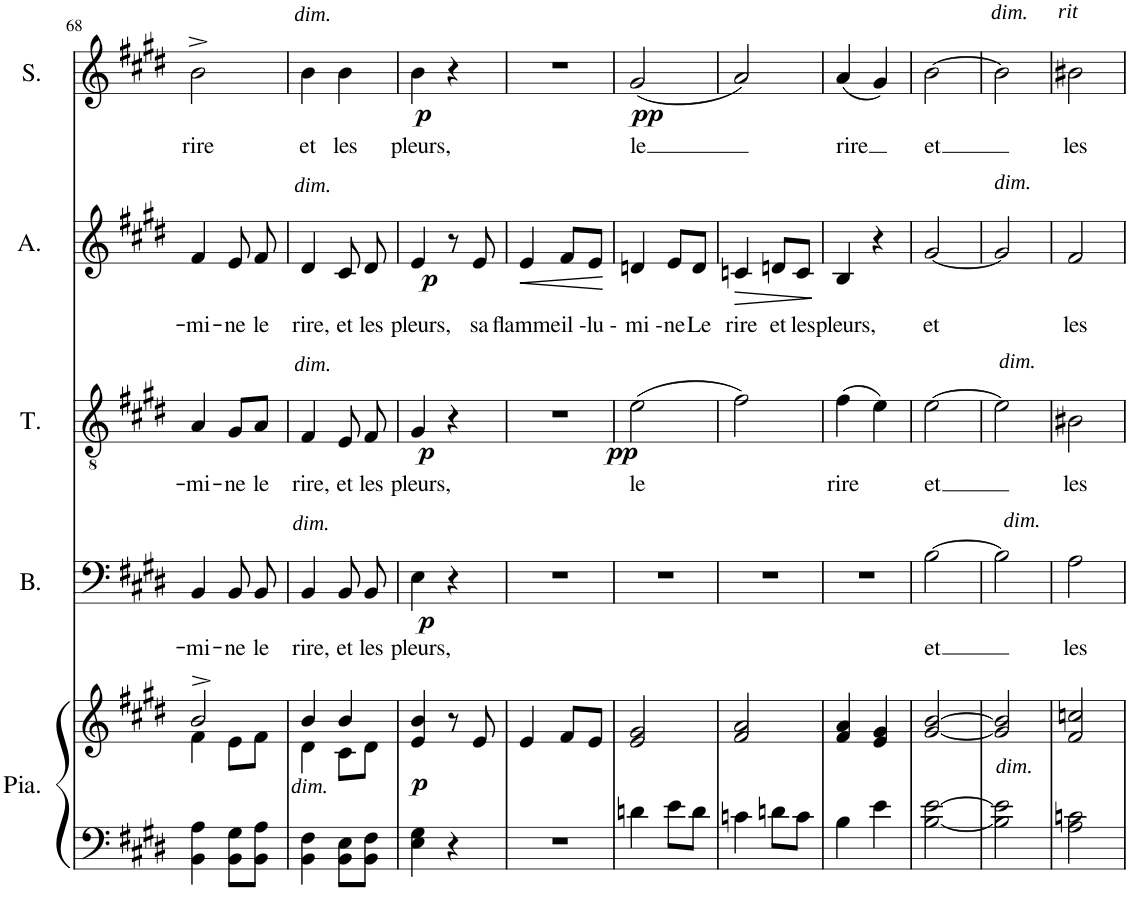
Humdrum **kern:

**kern	**kern	**dynam	**kern	**text	**dynam	**kern	**text	**dynam	**kern	**text	**dynam	**kern	**text	**dynam
*part5	*part5	*part5	*part4	*part4	*part4	*part3	*part3	*part3	*part2	*part2	*part2	*part1	*part1	*part1
*staff6	*staff5	*staff5/6	*staff4	*staff4	*staff4	*staff3	*staff3	*staff3	*staff2	*staff2	*staff2	*staff1	*staff1	*staff1
*I"Piano	*	*	*I"Basse	*	*	*I"Tenor	*	*	*I"Alto	*	*	*I"Soprano	*	*
*I'Pia.	*	*	*I'B.	*	*	*I'T.	*	*	*I'A.	*	*	*I'S.	*	*
!!LO:PB:g=z
*clefF4	*clefG2	*	*clefF4	*	*	*clefGv2	*	*	*clefG2	*	*	*clefG2	*	*
*k[f#c#g#d#]	*k[f#c#g#d#]	*	*k[f#c#g#d#]	*	*	*k[f#c#g#d#]	*	*	*k[f#c#g#d#]	*	*	*k[f#c#g#d#]	*	*
*M2/4	*M2/4	*	*M2/4	*	*	*M2/4	*	*	*M2/4	*	*	*M2/4	*	*
=68	=68	=68	=68	=68	=68	=68	=68	=68	=68	=68	=68	=68	=68	=68
*	*^	*	*	*	*	*	*	*	*	*	*	*	*	*
!	!	!	!	!	!LO:LY:b	!	!	!LO:LY:b	!	!	!LO:LY:b	!	!	!LO:LY:b	!
4BB\ 4A\	2b^/	4f#\	.	4BB/	-mi-	.	4A/	-mi-	.	4f#/	-mi-	.	2b^\	rire	.
!	!	!	!	!	!LO:LY:b	!	!	!LO:LY:b	!	!	!LO:LY:b	!	!	!	!
8BB\ 8G#\L	.	8e\L	.	8BB/L	-ne	.	8G#/L	-ne	.	8e/	-ne	.	.	.	.
!	!	!	!	!	!LO:LY:b	!	!	!LO:LY:b	!	!	!LO:LY:b	!	!	!	!
8BB\ 8A\J	.	8f#\J	.	8BB/J	le	.	8A/J	le	.	8f#/	le	.	.	.	.
=69	=69	=69	=69	=69	=69	=69	=69	=69	=69	=69	=69	=69	=69	=69	=69
!	!	!	!	!	!	!	!	!	!	!	!	!	!LO:TX:a:i:t=dim.	!	!
!	!	!	!	!	!	!	!	!	!	!LO:TX:a:i:t=dim.	!	!	!	!	!
!	!	!	!	!	!	!	!LO:TX:a:i:t=dim.	!	!	!	!	!	!	!	!
!	!	!	!	!LO:TX:a:i:t=dim.	!	!	!	!	!	!	!	!	!	!	!
!LO:TX:a:i:t=dim.	!	!	!	!	!	!	!	!	!	!	!	!	!	!	!
!	!	!	!	!	!LO:LY:b	!	!	!LO:LY:b	!	!	!LO:LY:b	!	!	!LO:LY:b	!
4BB\ 4F#\	4b/	4d#\	.	4BB/	rire,	.	4F#/	rire,	.	4d#/	rire,	.	4b\	et	.
!	!	!	!	!	!LO:LY:b	!	!	!LO:LY:b	!	!	!LO:LY:b	!	!	!LO:LY:b	!
8BB\ 8E\L	4b/	8c#\L	.	8BB/L	et	.	8E/	et	.	8c#/	et	.	4b\	les	.
!	!	!	!	!	!LO:LY:b	!	!	!LO:LY:b	!	!	!LO:LY:b	!	!	!	!
8BB\ 8F#\J	.	8d#\J	.	8BB/J	les	.	8F#/	les	.	8d#/	les	.	.	.	.
=70	=70	=70	=70	=70	=70	=70	=70	=70	=70	=70	=70	=70	=70	=70	=70
!	!	!	!LO:DY:b	!	!LO:LY:b	!LO:DY:b	!	!LO:LY:b	!LO:DY:b	!	!LO:LY:b	!LO:DY:b	!	!LO:LY:b	!LO:DY:b
*	*v	*v	*	*	*	*	*	*	*	*	*	*	*	*	*
4E\ 4G#\	4e/ 4b/	p	4E\	pleurs,	p	4G#/	pleurs,	p	4e/	pleurs,	p	4b\	pleurs,	p
4r	8r	.	4r	.	.	4r	.	.	8r	.	.	4r	.	.
!	!	!	!	!	!	!	!	!	!	!LO:LY:b	!	!	!	!
.	8e/	.	.	.	.	.	.	.	8e/	sa	.	.	.	.
=71	=71	=71	=71	=71	=71	=71	=71	=71	=71	=71	=71	=71	=71	=71
!	!	!	!	!	!	!	!	!	!	!LO:LY:b	!LO:HP:b	!	!	!
2r	4e/	.	2r	.	.	2r	.	.	4e/	flamme	<	2r	.	.
!	!	!	!	!	!	!	!	!	!	!LO:LY:b	!	!	!	!
.	8f#/L	.	.	.	.	.	.	.	8f#/L	il -	.	.	.	.
!	!	!	!	!	!	!	!	!	!	!LO:LY:b	!	!	!	!
.	8e/J	.	.	.	.	.	.	.	8e/J	lu -	.	.	.	.
.	.	.	.	.	.	.	.	.	.	.	[	.	.	.
=72	=72	=72	=72	=72	=72	=72	=72	=72	=72	=72	=72	=72	=72	=72
!	!	!	!	!	!	!	!LO:LY:b	!LO:DY:b	!	!LO:LY:b	!	!	!LO:LY:b	!LO:DY:b
4dn\	2e/ 2g#/	.	2r	.	.	(2e\	le	pp	4dn/	mi -	.	(2g#/	le	pp
!	!	!	!	!	!	!	!	!	!	!LO:LY:b	!	!	!	!
8e\L	.	.	.	.	.	.	.	.	8e/L	ne	.	.	.	.
!	!	!	!	!	!	!	!	!	!	!LO:LY:b	!	!	!	!
8d\J	.	.	.	.	.	.	.	.	8d/J	Le	.	.	.	.
=73	=73	=73	=73	=73	=73	=73	=73	=73	=73	=73	=73	=73	=73	=73
!	!	!	!	!	!	!	!	!	!	!LO:LY:b	!LO:HP:b	!	!	!
4cn\	2f#/ 2a/	.	2r	.	.	2f#\)	.	.	4cn/	rire	>	2a/)	.	.
!	!	!	!	!	!	!	!	!	!	!LO:LY:b	!	!	!	!
8dn\L	.	.	.	.	.	.	.	.	8dn/L	et	.	.	.	.
!	!	!	!	!	!	!	!	!	!	!LO:LY:b	!	!	!	!
8c\J	.	.	.	.	.	.	.	.	8c/J	les	.	.	.	.
.	.	.	.	.	.	.	.	.	.	.	]	.	.	.
=74	=74	=74	=74	=74	=74	=74	=74	=74	=74	=74	=74	=74	=74	=74
!	!	!	!	!	!	!	!LO:LY:b	!	!	!LO:LY:b	!	!	!LO:LY:b	!
4B\	4f#/ 4a/	.	2r	.	.	(4f#\	rire	.	4B/	pleurs,	.	(4a/	rire	.
4e\	4e/ 4g#/	.	.	.	.	4e\)	.	.	4r	.	.	4g#/)	.	.
=75	=75	=75	=75	=75	=75	=75	=75	=75	=75	=75	=75	=75	=75	=75
!	!	!	!	!LO:LY:b	!	!	!LO:LY:b	!	!	!LO:LY:b	!	!	!LO:LY:b	!
[2B\ [2e\	[2g#/ [2b/	.	[2B\	et	.	[2e\	et	.	[2g#/	et	.	[2b\	et	.
=76	=76	=76	=76	=76	=76	=76	=76	=76	=76	=76	=76	=76	=76	=76
!	!	!	!	!	!	!	!	!	!	!	!	!LO:TX:a:i:t=dim.	!	!
!	!	!	!	!	!	!	!	!	!LO:TX:a:i:t=dim.	!	!	!	!	!
!	!	!	!	!	!	!LO:TX:a:i:t=dim.	!	!	!	!	!	!	!	!
!	!	!	!LO:TX:a:i:t=dim.	!	!	!	!	!	!	!	!	!	!	!
!LO:TX:a:i:t=dim.	!	!	!	!	!	!	!	!	!	!	!	!	!	!
2B\] 2e\]	2g#/] 2b/]	.	2B\]	.	.	2e\]	.	.	2g#/]	.	.	2b\]	.	.
=77	=77	=77	=77	=77	=77	=77	=77	=77	=77	=77	=77	=77	=77	=77
!	!	!	!	!	!	!	!	!	!	!	!	!LO:TX:a:i:t=rit	!	!
!	!	!	!	!LO:LY:b	!	!	!LO:LY:b	!	!	!LO:LY:b	!	!	!LO:LY:b	!
2A\ 2cn\	2f#/ 2ccn/	.	2A\	les	.	2B#X\	les	.	2f#/	les	.	2b#X\	les	.
=	=	=	=	=	=	=	=	=	=	=	=	=	=	=
*-	*-	*-	*-	*-	*-	*-	*-	*-	*-	*-	*-	*-	*-	*-
